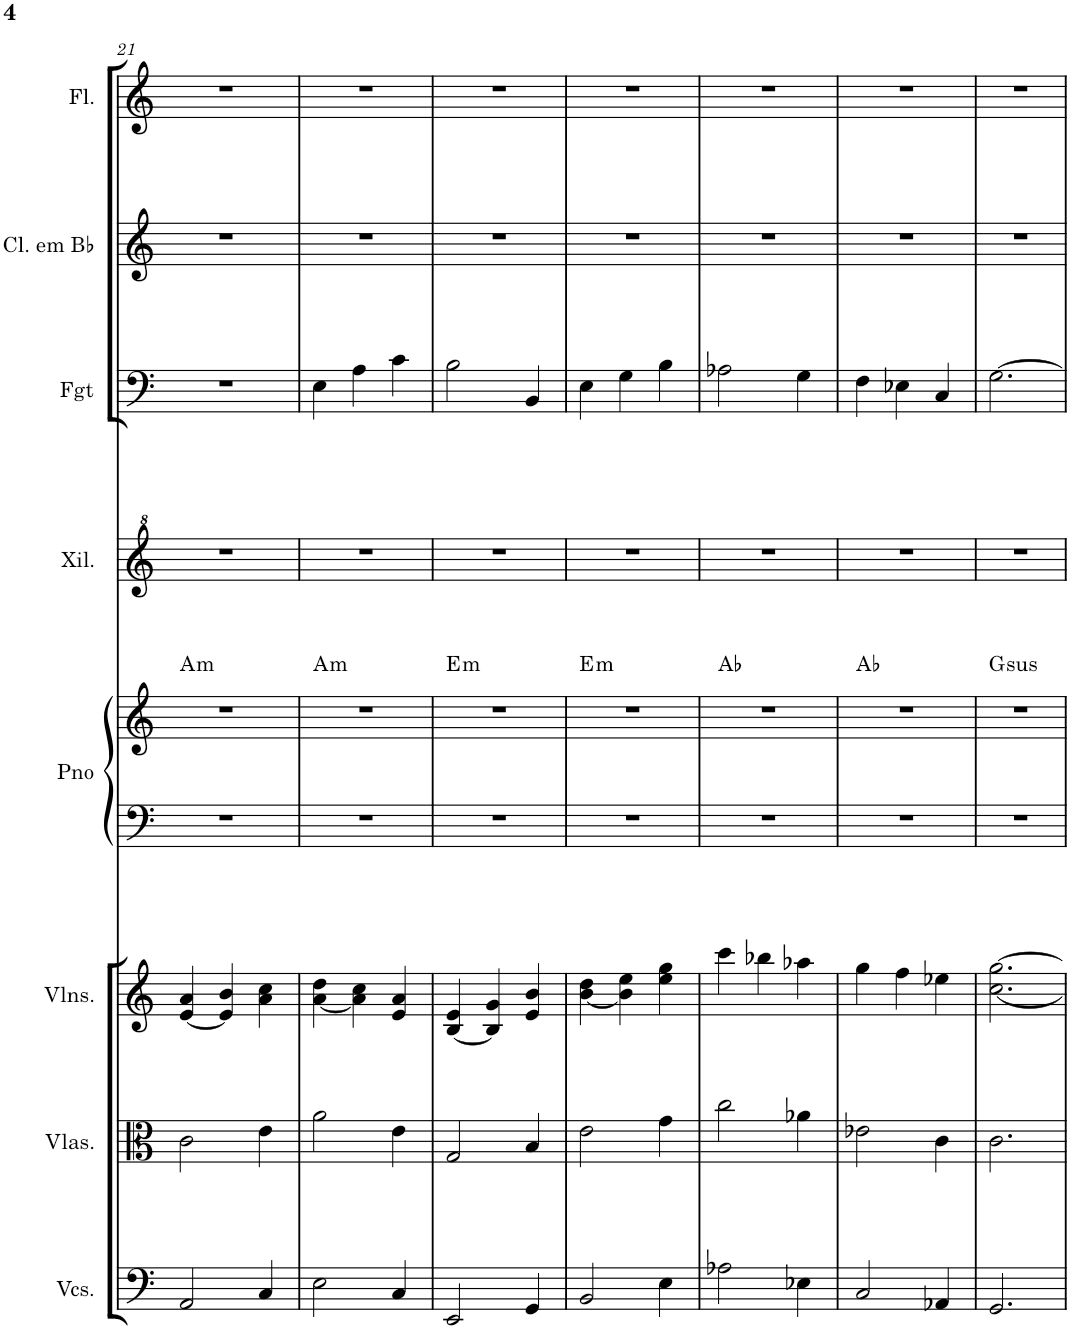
**kern	**kern	**kern	**kern	**kern	**harte	**kern	**kern	**kern	**kern
*part8	*part7	*part6	*part5	*part5	*part5	*part4	*part3	*part2	*part1
*staff9	*staff8	*staff7	*staff6	*staff5	*	*staff4	*staff3	*staff2	*staff1
*I"Violoncelos	*I"Violas	*I"Violinos	*I"Piano	*	*	*I"Xilofone	*I"Fagote	*I"Clarinete em Bb	*I"Flauta
*I'Vcs.	*I'Vlas.	*I'Vlns.	*I'Pno	*	*	*I'Xil.	*I'Fgt	*I'Cl. em Bb	*I'Fl.
!!LO:PB:g=z
*clefF4	*clefC3	*clefG2	*clefF4	*clefG2	*	*clefG^2	*clefF4	*clefG2	*clefG2
*	*	*	*	*	*	*	*	*Trd1c2	*
*k[]	*k[]	*k[]	*k[]	*k[]	*	*k[]	*k[]	*k[]	*k[]
*M3/4	*M3/4	*M3/4	*M3/4	*M3/4	*	*M3/4	*M3/4	*M3/4	*M3/4
=21	=21	=21	=21	=21	=21	=21	=21	=21	=21
!	!	!	!	!	!LO:H:kt=m	!	!	!	!
2AA/	2c\	[4e/ 4a/	2.r	2.r	A:min	2.r	2.r	2.r	2.r
.	.	4e/] 4b/	.	.	.	.	.	.	.
4C/	4e\	4a\ 4cc\	.	.	.	.	.	.	.
=22	=22	=22	=22	=22	=22	=22	=22	=22	=22
!	!	!	!	!	!LO:H:kt=m	!	!	!	!
2E\	2a\	[4a\ 4dd\	2.r	2.r	A:min	2.r	4E\	2.r	2.r
.	.	4a\] 4cc\	.	.	.	.	4A\	.	.
4C/	4e\	4e/ 4a/	.	.	.	.	4c\	.	.
=23	=23	=23	=23	=23	=23	=23	=23	=23	=23
!	!	!	!	!	!LO:H:kt=m	!	!	!	!
2EE/	2G/	[4B/ 4e/	2.r	2.r	E:min	2.r	2B\	2.r	2.r
.	.	4B/] 4g/	.	.	.	.	.	.	.
4GG/	4B/	4e/ 4b/	.	.	.	.	4BB/	.	.
=24	=24	=24	=24	=24	=24	=24	=24	=24	=24
!	!	!	!	!	!LO:H:kt=m	!	!	!	!
2BB/	2e\	[4b\ 4dd\	2.r	2.r	E:min	2.r	4E\	2.r	2.r
.	.	4b\] 4ee\	.	.	.	.	4G\	.	.
4E\	4g\	4ee\ 4gg\	.	.	.	.	4B\	.	.
=25	=25	=25	=25	=25	=25	=25	=25	=25	=25
2A-X\	2cc\	4ccc\	2.r	2.r	Ab:maj	2.r	2A-X\	2.r	2.r
.	.	4bb-X\	.	.	.	.	.	.	.
4E-X\	4a-X\	4aa-X\	.	.	.	.	4G\	.	.
=26	=26	=26	=26	=26	=26	=26	=26	=26	=26
2C/	2e-X\	4gg\	2.r	2.r	Ab:maj	2.r	4F\	2.r	2.r
.	.	4ff\	.	.	.	.	4E-X\	.	.
4AA-X/	4c\	4ee-X\	.	.	.	.	4C/	.	.
=27	=27	=27	=27	=27	=27	=27	=27	=27	=27
!	!	!	!	!	!LO:H:kt=sus	!	!	!	!
2.GG/	2.c\	[2.cc\ [2.gg\	2.r	2.r	G:sus4	2.r	[2.G\	2.r	2.r
=	=	=	=	=	=	=	=	=	=
*-	*-	*-	*-	*-	*-	*-	*-	*-	*-
